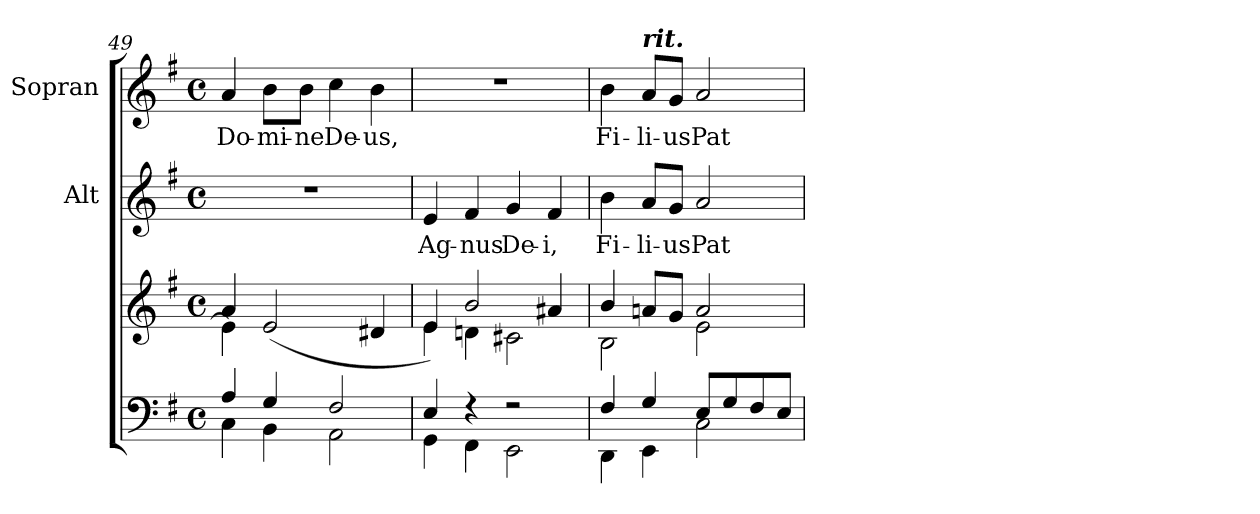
**kern	**kern	**kern	**text	**kern	**text
*part3	*part3	*part2	*part2	*part1	*part1
*staff4	*staff3	*staff2	*staff2	*staff1	*staff1
*	*	*I"Alt	*	*I"Sopran	*
*	*	*I'A.	*	*I'S.	*
!!LO:LB:g=z
*clefF4	*clefG2	*clefG2	*	*clefG2	*
*k[f#]	*k[f#]	*k[f#]	*	*k[f#]	*
*G:	*G:	*G:	*	*G:	*
*M4/4	*M4/4	*M4/4	*	*M4/4	*
*met(c)	*met(c)	*met(c)	*	*met(c)	*
=49	=49	=49	=49	=49	=49
*^	*^	*	*	*	*
!	!	!	!	!	!	!	!LO:LY:b
4A/	4C\	4a/	4e\]	1r	.	4a/	Do-
!	!	!	!	!	!	!	!LO:LY:b
4G/	4BB\	(2e/	2.ryy	.	.	8b\L	-mi-
!	!	!	!	!	!	!	!LO:LY:b
.	.	.	.	.	.	8b\J	-ne
!	!	!	!	!	!	!	!LO:LY:b
2F#/	2AA\	.	.	.	.	4cc\	De-
!	!	!	!	!	!	!	!LO:LY:b
.	.	4d#X/	.	.	.	4b\	-us,
=50	=50	=50	=50	=50	=50	=50	=50
!	!	!	!	!	!LO:LY:b	!	!
4E/	4GG\	4e/)	4e\	4e/	Ag-	1r	.
!	!	!	!	!	!LO:LY:b	!	!
4rF	4FF#\	2b/	4dn\	4f#/	-nus	.	.
!	!	!	!	!	!LO:LY:b	!	!
2rF	2EE\	.	2c#X\	4g/	De-	.	.
!	!	!	!	!	!LO:LY:b	!	!
.	.	4a#X/	.	4f#/	-i,	.	.
=51	=51	=51	=51	=51	=51	=51	=51
!	!	!	!	!	!LO:LY:b	!	!LO:LY:b
4F#/	4DD\	4b/	2B\	4b\	Fi-	4b\	Fi-
!	!	!	!	!	!	!LO:TX:a:Bi:t=rit.	!
!	!	!	!	!	!LO:LY:b	!	!LO:LY:b
4G/	4EE\	8an/L	.	8a/L	-li-	8a/L	-li-
!	!	!	!	!	!LO:LY:b	!	!LO:LY:b
.	.	8g/J	.	8g/J	-us	8g/J	-us
!	!	!	!	!	!LO:LY:b	!	!LO:LY:b
8E/L	2C\	2a/	2e\	2a/	Pat-	2a/	Pat-
8G/	.	.	.	.	.	.	.
8F#/	.	.	.	.	.	.	.
8E/J	.	.	.	.	.	.	.
*v	*v	*	*	*	*	*	*
*	*v	*v	*	*	*	*
=	=	=	=	=	=
*-	*-	*-	*-	*-	*-
